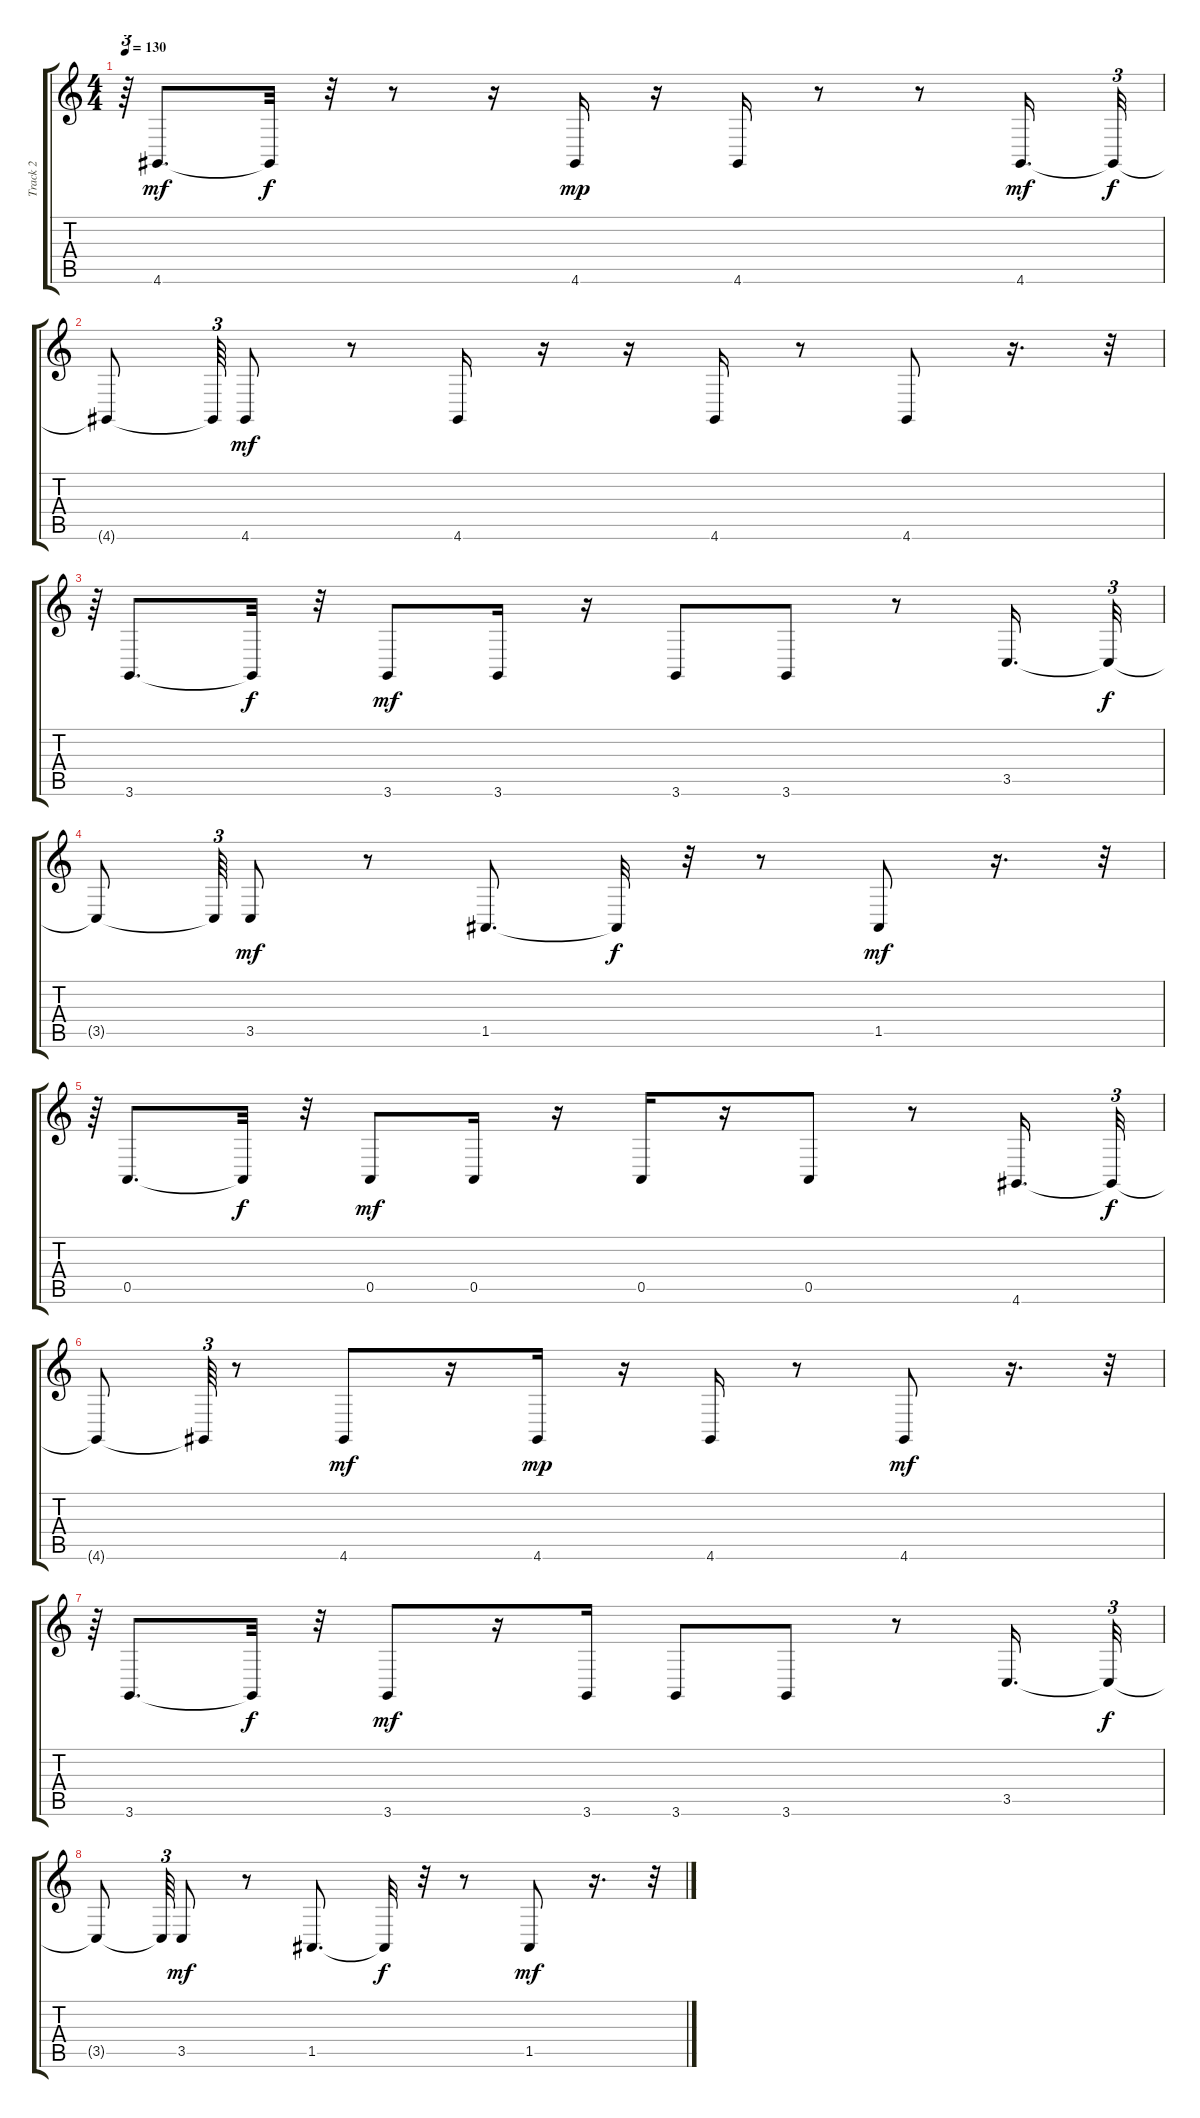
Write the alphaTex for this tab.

\track ("Track 2" "Track 2") {instrument acousticgrandpiano}
\staff {score tabs}
\tuning (E4 B3 G3 D3 A2 E2) {hide}
\ts (4 4)
\tempo 130
\clef g2
\ks c
r.64{tu (3 2) dy f} 4.6.8{d dy mf} 4.6{t}.32{dy f} r.32 r.8 r.16 4.6.16{dy mp} r.16 4.6.16 r.8 r.8 4.6.16{d dy mf} 4.6{t}.32{tu (3 2) dy f} |
4.6{t}.8 4.6{t}.64{tu (3 2)} 4.6.8{dy mf} r.8 4.6.16 r.16 r.16 4.6.16 r.8 4.6.8 r.16{d} r.32{tu (3 2)} |
r.64{tu (3 2)} 3.6.8{d} 3.6{t}.32{dy f} r.32 3.6.8{dy mf} 3.6.16 r.16 3.6.8 3.6.8 r.8 3.5.16{d} 3.5{t}.32{tu (3 2) dy f} |
3.5{t}.8 3.5{t}.64{tu (3 2)} 3.5.8{dy mf} r.8 1.5.8{d} 1.5{t}.32{dy f} r.32 r.8 1.5.8{dy mf} r.16{d} r.32{tu (3 2)} |
r.64{tu (3 2)} 0.5.8{d} 0.5{t}.32{dy f} r.32 0.5.8{dy mf} 0.5.16 r.16 0.5.16 r.16 0.5.8 r.8 4.6.16{d} 4.6{t}.32{tu (3 2) dy f} |
4.6{t}.8 4.6{t}.64{tu (3 2)} r.8 4.6.8{dy mf} r.16 4.6.16{dy mp} r.16 4.6.16 r.8 4.6.8{dy mf} r.16{d} r.32{tu (3 2)} |
r.64{tu (3 2)} 3.6.8{d} 3.6{t}.32{dy f} r.32 3.6.8{dy mf} r.16 3.6.16 3.6.8 3.6.8 r.8 3.5.16{d} 3.5{t}.32{tu (3 2) dy f} |
3.5{t}.8 3.5{t}.64{tu (3 2)} 3.5.8{dy mf} r.8 1.5.8{d} 1.5{t}.32{dy f} r.32 r.8 1.5.8{dy mf} r.16{d} r.32{tu (3 2)}
